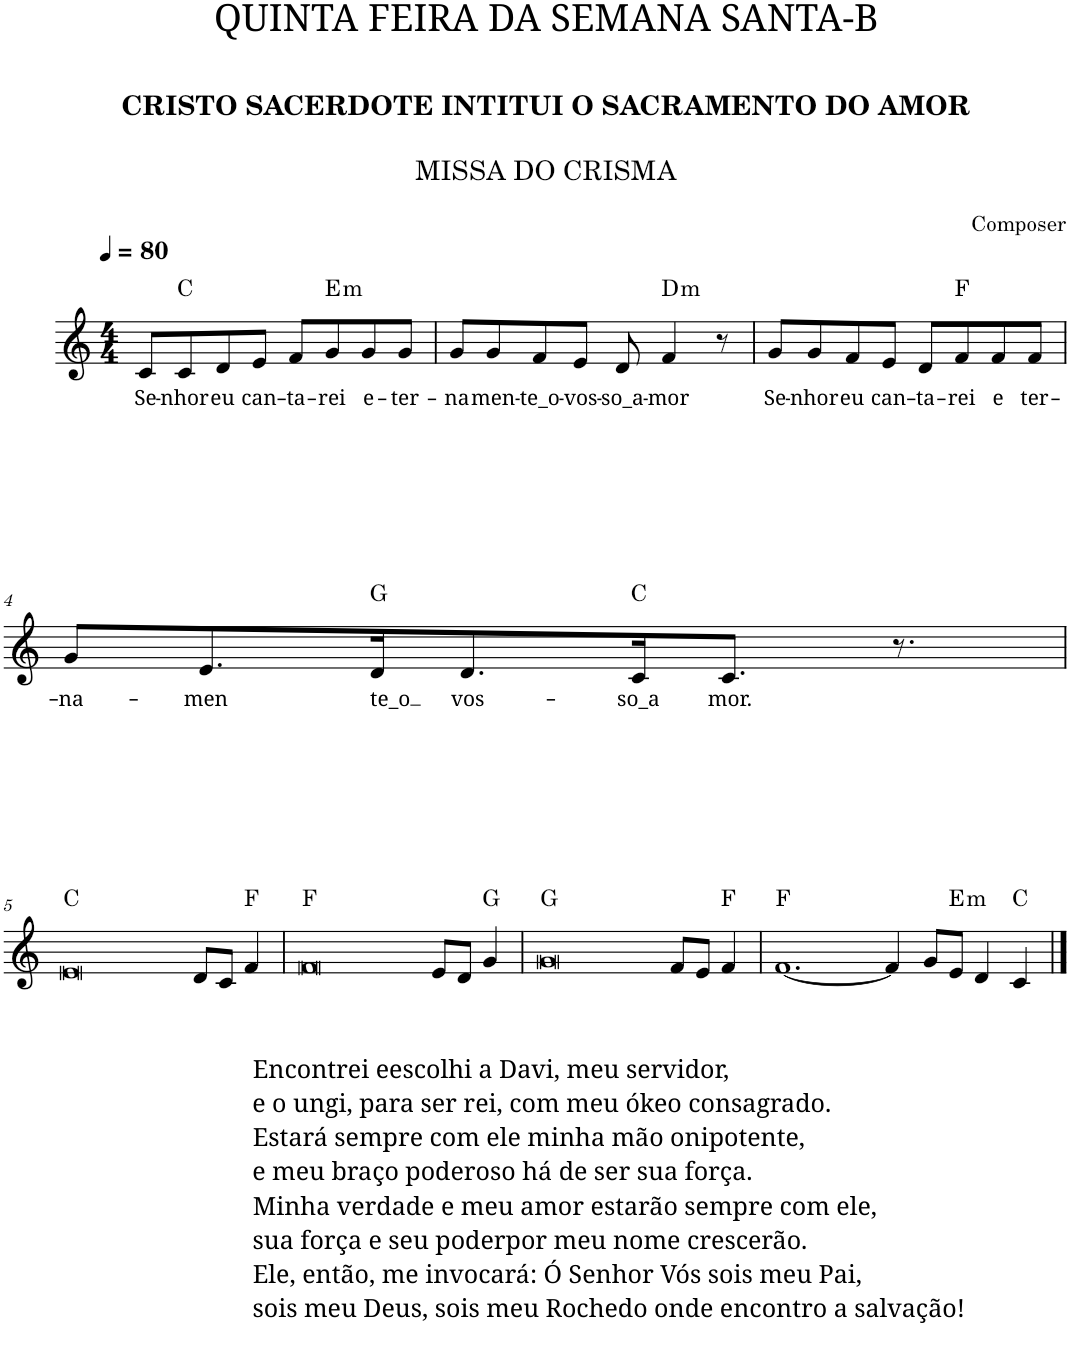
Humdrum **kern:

**kern	**text	**harte
*part1	*part1	*part1
*staff1	*staff1	*
*I"Piano	*	*
*I'Pno.	*	*
*clefG2	*	*
*k[]	*	*
*M4/4	*	*
*MM80	*	*
=1	=1	=1
!	!LO:LY:b	!
8c/L	Se-	.
!	!LO:LY:b	!
8c/	-nhor	C:maj
!	!LO:LY:b	!
8d/	eu	.
!	!LO:LY:b	!
8e/J	can-	.
!	!LO:LY:b	!
8f/L	-ta-	.
!	!LO:LY:b	!LO:H:kt=m
8g/	-rei	E:min
!	!LO:LY:b	!
8g/	e-	.
!	!LO:LY:b	!
8g/J	-ter-	.
=2	=2	=2
!	!LO:LY:b	!
8g/L	-na	.
!	!LO:LY:b	!
8g/	men-	.
!	!LO:LY:b	!
8f/	te_o-	.
!	!LO:LY:b	!
8e/J	-vos-	.
!	!LO:LY:b	!
8d/	so_a-	.
!	!LO:LY:b	!LO:H:kt=m
4f/	-mor	D:min
8r	.	.
=3	=3	=3
!	!LO:LY:b	!
8g/L	Se-	.
!	!LO:LY:b	!
8g/	-nhor	.
!	!LO:LY:b	!
8f/	eu	.
!	!LO:LY:b	!
8e/J	can-	.
!	!LO:LY:b	!
8d/L	-ta-	.
!	!LO:LY:b	!
8f/	-rei	F:maj
!	!LO:LY:b	!
8f/	e	.
!	!LO:LY:b	!
8f/J	ter-	.
!!LO:LB:g=z
=4	=4	=4
!	!LO:LY:b	!
8g/L	-na-	.
!	!LO:LY:b	!
8.e/	-men	.
!	!LO:LY:b	!
16d/K	te_o	G:maj
!	!LO:LY:b	!
8.d/	vos-	.
!	!LO:LY:b	!
16c/K	-so_a	C:maj
!	!LO:LY:b	!
8.c/J	mor.	.
8.r	.	.
!!LO:LB:g=z
=5	=5	=5
!LO:TX:b:t=Encontrei eescolhi a Davi, meu servidor,	!	!
!LO:TX:b:t=e o ungi, para ser rei, com meu ókeo consagrado.	!	!
!LO:TX:b:t=Estará sempre com ele minha mão onipotente,	!	!
!LO:TX:b:t=e meu braço poderoso há de ser sua força.	!	!
!LO:TX:b:t=Minha verdade e meu amor estarão sempre com ele,	!	!
!LO:TX:b:t=sua força e seu poderpor meu nome crescerão.	!	!
!LO:TX:b:t=Ele, então, me invocará&colon; Ó Senhor Vós sois meu Pai,	!	!
!LO:TX:b:t=sois meu Deus, sois meu Rochedo onde encontro a salvação!	!	!
[1e	.	C:maj
1ryy	.	.
8d/L	.	.
8c/J	.	.
4f/	.	F:maj
=6	=6	=6
[1f	.	F:maj
1e]	.	.
8e/L	.	.
8d/J	.	.
4g/	.	G:maj
=7	=7	=7
[1g	.	G:maj
1f]	.	.
8f/L	.	.
8e/J	.	.
4f/	.	F:maj
=8	=8	=8
*^	*	*
[1f	1...ryy	.	F:maj
1g]	.	.	.
!	!	!	!LO:H:kt=m
.	1ryy	.	E:min
4f/]	.	.	.
8g/L	.	.	C:maj
8e/J	.	.	.
4d/	.	.	.
4c/	.	.	.
.	8ryy	.	.
*v	*v	*	*
==9	==9	==9
2f_	.	.
=	=	=
*-	*-	*-
